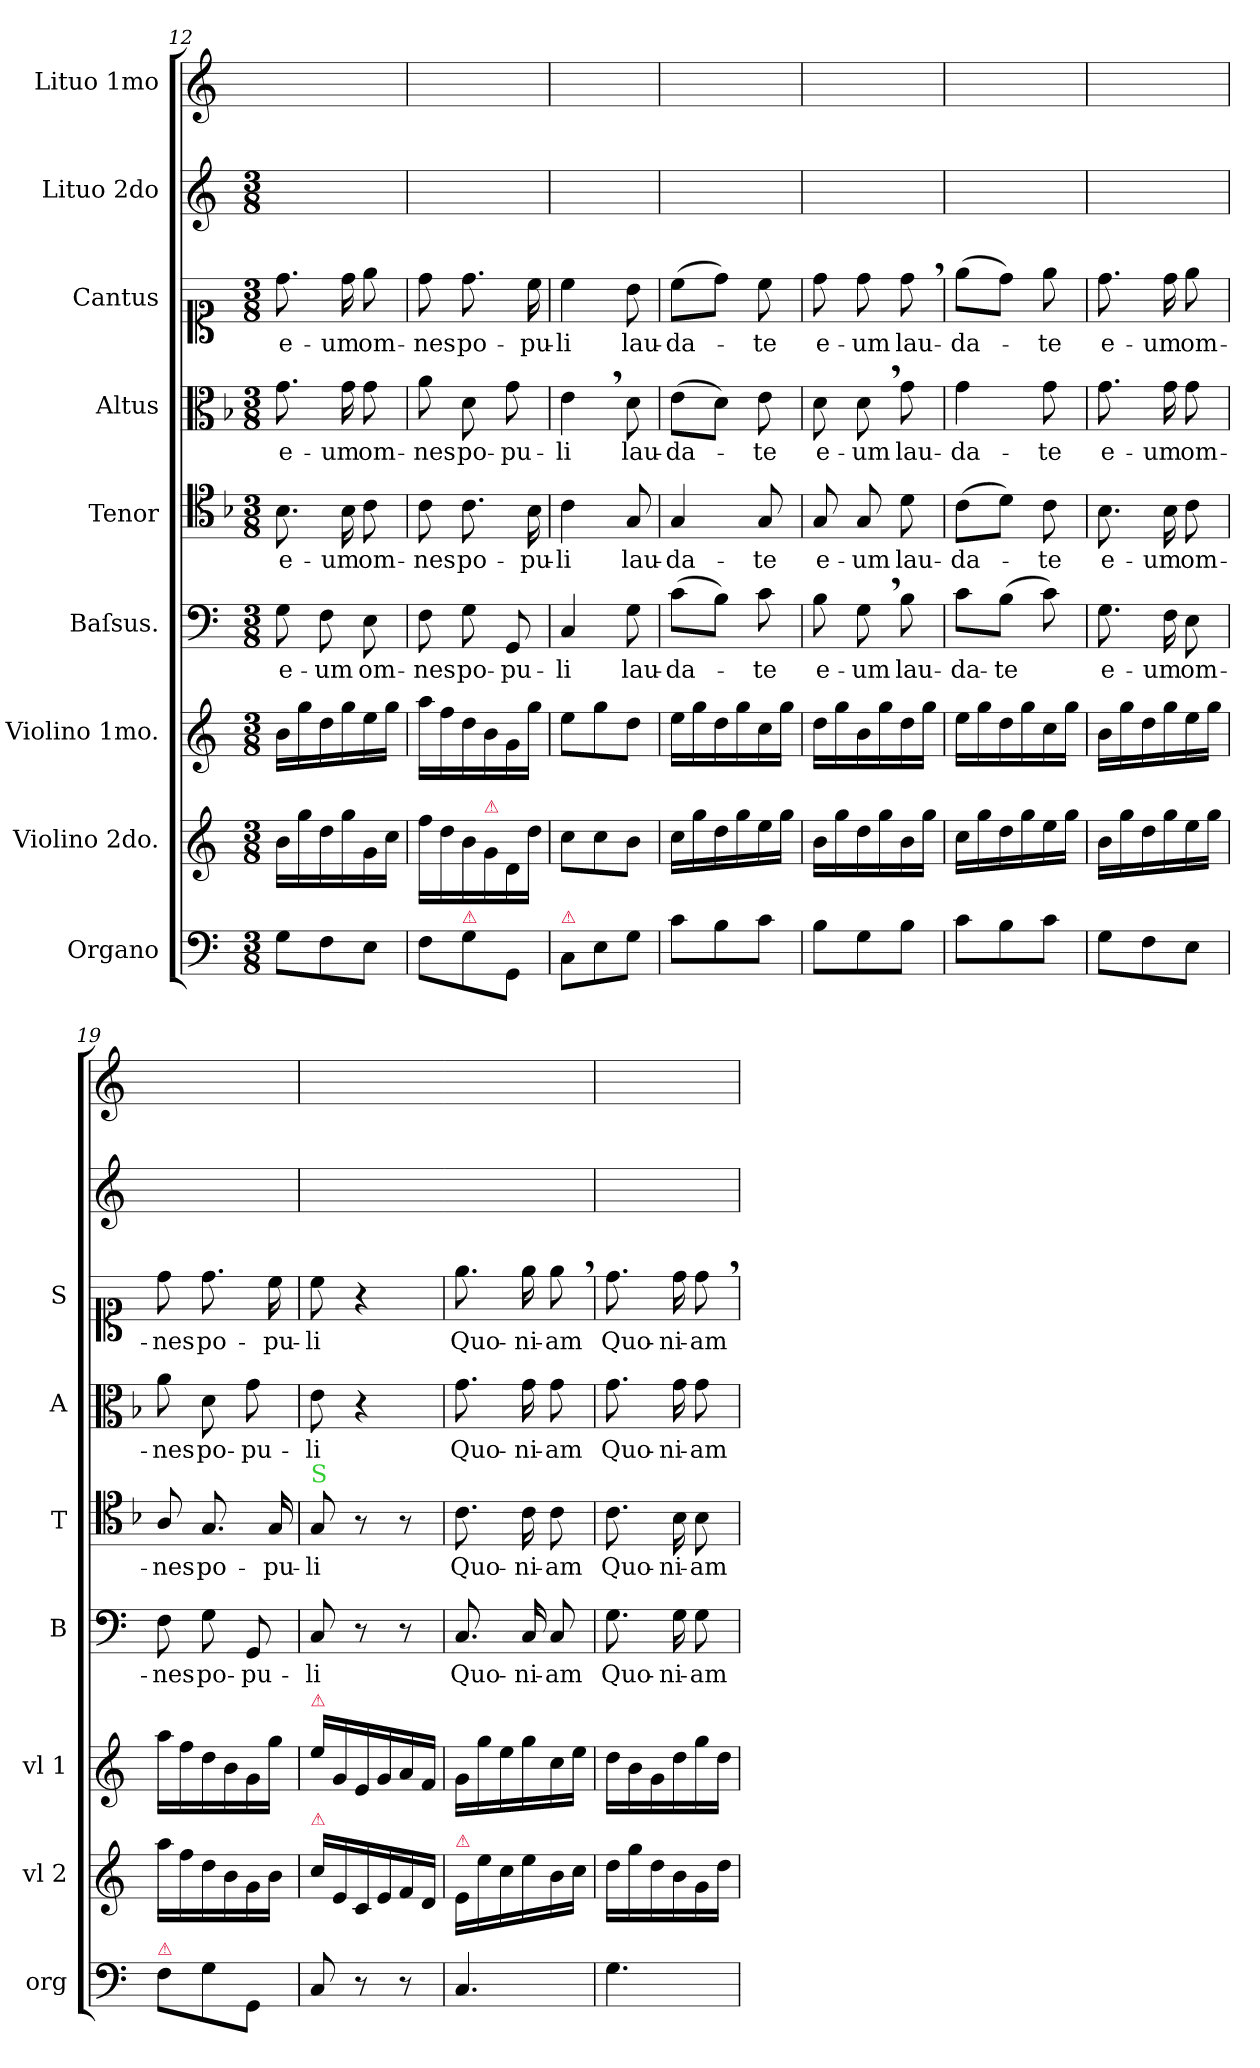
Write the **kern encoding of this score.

**kern	**kern	**kern	**kern	**text	**kern	**text	**kern	**text	**kern	**text	**kern	**kern
*part9	*part8	*part7	*part6	*part6	*part5	*part5	*part4	*part4	*part3	*part3	*part2	*part1
*staff9	*staff8	*staff7	*staff6	*staff6	*staff5	*staff5	*staff4	*staff4	*staff3	*staff3	*staff2	*staff1
*I"Organo	*I"Violino 2do.	*I"Violino 1mo.	*I"Baſsus.	*	*I"Tenor	*	*I"Altus	*	*I"Cantus	*	*I"Lituo 2do	*I"Lituo 1mo
*I'org	*I'vl 2	*I'vl 1	*I'B	*	*I'T	*	*I'A	*	*I'S	*	*	*
*clefF4	*clefG2	*clefG2	*clefF4	*	*clefC4	*	*clefC3	*	*clefC1	*	*clefG2	*clefG2
*k[]	*k[]	*k[]	*k[]	*	*k[b-]	*	*k[b-]	*	*k[]	*	*k[]	*k[]
*C:	*C:	*C:	*C:	*	*	*	*	*	*C:	*	*C:	*C:
*M3/8	*M3/8	*M3/8	*M3/8	*	*M3/8	*	*M3/8	*	*M3/8	*	*M3/8	*
=12	=12	=12	=12	=12	=12	=12	=12	=12	=12	=12	=12	=12
8G\L	16b\LL	16b\LL	8G\	e-	8.B-\	e-	8.g\	e-	8.dd\	e-	4.ryy	4.ryy
.	16gg\	16gg\	.	.	.	.	.	.	.	.	.	.
8F\	16dd\	16dd\	8F\	-um	.	.	.	.	.	.	.	.
.	16gg\	16gg\	.	.	16B-\	-um	16g\	-um	16dd\	-um	.	.
8E\J	16g\	16ee\	8E\	om-	8c\	om-	8g\	om-	8ee\	om-	.	.
.	16cc\JJ	16gg\JJ	.	.	.	.	.	.	.	.	.	.
=13	=13	=13	=13	=13	=13	=13	=13	=13	=13	=13	=13	=13
8F\L	16ff\LL	16aa\LL	8F\	-nes	8c\	-nes	8a\	-nes	8dd\	-nes	4.ryy	4.ryy
.	16dd\	16ff\	.	.	.	.	.	.	.	.	.	.
!LO:TX:a:color=crimson:t=⚠	!	!	!	!	!	!	!	!	!	!	!	!
8G\	16b\	16dd\	8G\	po-	8.c\	po-	8d\	po-	8.dd\	po-	.	.
!	!LO:TX:a:color=crimson:t=⚠	!	!	!	!	!	!	!	!	!	!	!
.	16g\	16b\	.	.	.	.	.	.	.	.	.	.
8GG/J	16d/	16g\	8GG/	-pu-	.	.	8g\	-pu-	.	.	.	.
.	16dd\JJ	16gg\JJ	.	.	16B-\	-pu-	.	.	16cc\	-pu-	.	.
=14	=14	=14	=14	=14	=14	=14	=14	=14	=14	=14	=14	=14
!LO:TX:a:color=crimson:t=⚠	!	!	!	!	!	!	!	!	!	!	!	!
8C/L	8cc\L	8ee\L	4C/	-li	4c\	-li	4e,<\	-li	4cc\	-li	4.ryy	4.ryy
8E\	8cc\	8gg\	.	.	.	.	.	.	.	.	.	.
8G\J	8b\J	8dd\J	8G\	lau-	8G/	lau-	8d\	lau-	8b\	lau-	.	.
=15	=15	=15	=15	=15	=15	=15	=15	=15	=15	=15	=15	=15
8c\L	16cc\LL	16ee\LL	(8c\L	-da-	4G/	-da-	(8e\L	-da-	(8cc\L	-da-	4.ryy	4.ryy
.	16gg\	16gg\	.	.	.	.	.	.	.	.	.	.
8B\	16dd\	16dd\	8B\J)	.	.	.	8d\J)	.	8dd\J)	.	.	.
.	16gg\	16gg\	.	.	.	.	.	.	.	.	.	.
8c\J	16ee\	16cc\	8c\	-te	8G/	-te	8e\	-te	8cc\	-te	.	.
.	16gg\JJ	16gg\JJ	.	.	.	.	.	.	.	.	.	.
=16	=16	=16	=16	=16	=16	=16	=16	=16	=16	=16	=16	=16
8B\L	16b\LL	16dd\LL	8B\	e-	8G/	e-	8d\	e-	8dd\	e-	4.ryy	4.ryy
.	16gg\	16gg\	.	.	.	.	.	.	.	.	.	.
8G\	16dd\	16b\	8G,<\	-um	8G/	-um	8d,<\	-um	8dd\	-um	.	.
.	16gg\	16gg\	.	.	.	.	.	.	.	.	.	.
8B\J	16b\	16dd\	8B\	lau-	8d\	lau-	8g\	lau-	8dd,<\	lau-	.	.
.	16gg\JJ	16gg\JJ	.	.	.	.	.	.	.	.	.	.
=17	=17	=17	=17	=17	=17	=17	=17	=17	=17	=17	=17	=17
8c\L	16cc\LL	16ee\LL	8c\L	-da-	(8c\L	-da-	4g\	-da-	(8ee\L	-da-	4.ryy	4.ryy
.	16gg\	16gg\	.	.	.	.	.	.	.	.	.	.
8B\	16dd\	16dd\	(8B\J	-te	8d\J)	.	.	.	8dd\J)	.	.	.
.	16gg\	16gg\	.	.	.	.	.	.	.	.	.	.
8c\J	16ee\	16cc\	8c\)	.	8c\	-te	8g\	-te	8ee\	-te	.	.
.	16gg\JJ	16gg\JJ	.	.	.	.	.	.	.	.	.	.
=18	=18	=18	=18	=18	=18	=18	=18	=18	=18	=18	=18	=18
8G\L	16b\LL	16b\LL	8.G\	e-	8.B-\	e-	8.g\	e-	8.dd\	e-	4.ryy	4.ryy
.	16gg\	16gg\	.	.	.	.	.	.	.	.	.	.
8F\	16dd\	16dd\	.	.	.	.	.	.	.	.	.	.
.	16gg\	16gg\	16F\	-um	16B-\	-um	16g\	-um	16dd\	-um	.	.
8E\J	16ee\	16ee\	8E\	om-	8c\	om-	8g\	om-	8ee\	om-	.	.
.	16gg\JJ	16gg\JJ	.	.	.	.	.	.	.	.	.	.
=19	=19	=19	=19	=19	=19	=19	=19	=19	=19	=19	=19	=19
!LO:TX:a:color=crimson:t=⚠	!	!	!	!	!	!	!	!	!	!	!	!
8F\L	16aa\LL	16aa\LL	8F\	-nes	8A/	-nes	8a\	-nes	8dd\	-nes	4.ryy	4.ryy
.	16ff\	16ff\	.	.	.	.	.	.	.	.	.	.
8G\	16dd\	16dd\	8G\	po-	8.G/	po-	8d\	po-	8.dd\	po-	.	.
.	16b\	16b\	.	.	.	.	.	.	.	.	.	.
8GG/J	16g\	16g\	8GG/	-pu-	.	.	8g\	-pu-	.	.	.	.
.	16b\JJ	16gg\JJ	.	.	16G/	-pu-	.	.	16cc\	-pu-	.	.
=20	=20	=20	=20	=20	=20	=20	=20	=20	=20	=20	=20	=20
!	!	!	!	!	!LO:TX:a:color=limegreen:t=S	!	!	!	!	!	!	!
!	!	!LO:TX:a:color=crimson:t=⚠	!	!	!	!	!	!	!	!	!	!
!	!LO:TX:a:color=crimson:t=⚠	!	!	!	!	!	!	!	!	!	!	!
8C/	16cc\LL	16ee\LL	8C/	-li	8G/	-li	8e\	-li	8cc\	-li	4.ryy	4.ryy
.	16e/	16g/	.	.	.	.	.	.	.	.	.	.
8r	16c/	16e/	8r	.	8r	.	4r	.	4r	.	.	.
.	16e/	16g/	.	.	.	.	.	.	.	.	.	.
8r	16f/	16a/	8r	.	8r	.	.	.	.	.	.	.
.	16d/JJ	16f/JJ	.	.	.	.	.	.	.	.	.	.
=21	=21	=21	=21	=21||	=21	=21||	=21	=21||	=21	=21||	=21||	=21||
!	!LO:TX:a:color=crimson:t=⚠	!	!	!	!	!	!	!	!	!	!	!
4.C/	16e/LL	16g/LL	8.C/	Quo-	8.c\	Quo-	8.g\	Quo-	8.ee\	Quo-	4.ryy	4.ryy
.	16ee\	16gg\	.	.	.	.	.	.	.	.	.	.
.	16cc\	16ee\	.	.	.	.	.	.	.	.	.	.
.	16ee\	16gg\	16C/	-ni-	16c\	-ni-	16g\	-ni-	16ee\	-ni-	.	.
.	16b\	16cc\	8C/	-am	8c\	-am	8g\	-am	8ee,<\	-am	.	.
.	16cc\JJ	16ee\JJ	.	.	.	.	.	.	.	.	.	.
=22	=22	=22	=22	=22	=22	=22	=22	=22	=22	=22	=22	=22
!	!	!	!	!	!	!LO:LY:i	!	!LO:LY:i	!	!LO:LY:i	!	!
4.G\	16dd\LL	16dd\LL	8.G\	Quo-	8.c\	Quo-	8.g\	Quo-	8.dd\	Quo-	4.ryy	4.ryy
.	16gg\	16b\	.	.	.	.	.	.	.	.	.	.
.	16dd\	16g\	.	.	.	.	.	.	.	.	.	.
!	!	!	!	!	!	!LO:LY:i	!	!LO:LY:i	!	!LO:LY:i	!	!
.	16b\	16dd\	16G\	-ni-	16B-\	-ni-	16g\	-ni-	16dd\	-ni-	.	.
!	!	!	!	!	!	!LO:LY:i	!	!LO:LY:i	!	!LO:LY:i	!	!
.	16g\	16gg\	8G\	-am	8B-\	-am	8g\	-am	8dd,<\	-am	.	.
.	16dd\JJ	16dd\JJ	.	.	.	.	.	.	.	.	.	.
=	=	=	=	=	=	=	=	=	=	=	=	=
*-	*-	*-	*-	*-	*-	*-	*-	*-	*-	*-	*-	*-
